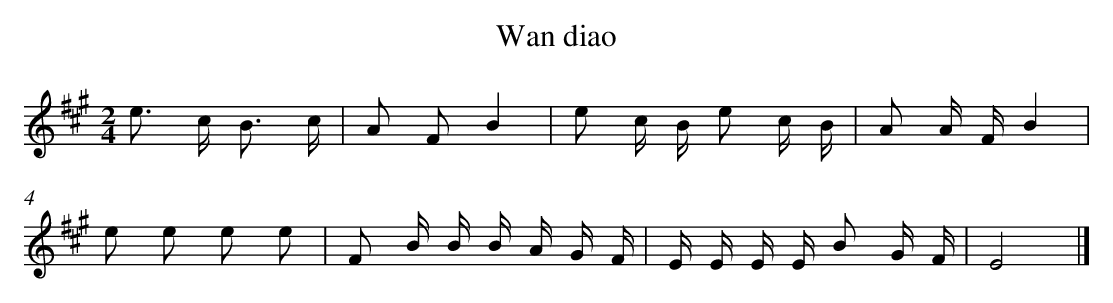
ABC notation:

X:1
T: Wan diao
L: 1/16
M: 2/4
K: A
e2> c2 B3 c [I:setbarnb 1]|
A2 F2B4 |
e2 c B e2 c B |
A2 A FB4 |
e2 e2 e2 e2 |
F2 B B B A G F |
E E E E B2 G F |
E8 |]
